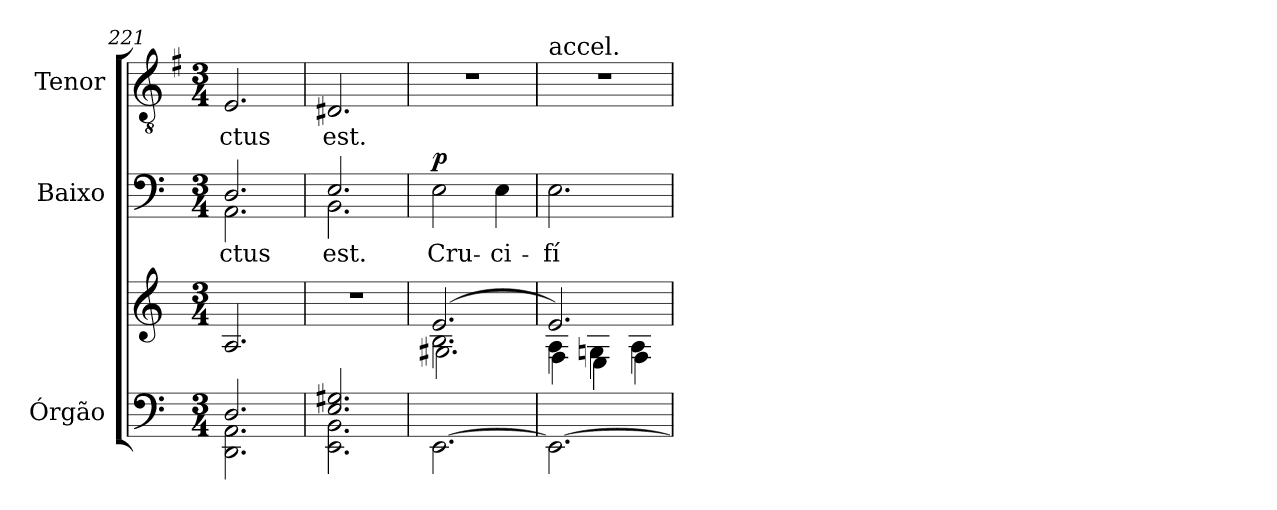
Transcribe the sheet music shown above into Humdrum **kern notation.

**kern	**kern	**kern	**text	**dynam	**kern	**text
*part3	*part3	*part2	*part2	*part2	*part1	*part1
*staff4	*staff3	*staff2	*staff2	*staff2	*staff1	*staff1
*I"Órgão	*	*I"Baixo	*	*	*I"Tenor	*
*I'Órg.	*	*	*	*	*I'Tr.	*
*clefF4	*clefG2	*clefF4	*	*	*clefGv2	*
*	*	*	*	*	*ITrd4c7	*
*k[]	*k[]	*k[]	*	*	*k[]	*
*C:	*C:	*C:	*	*	*C:	*
*M3/4	*M3/4	*M3/4	*	*	*M3/4	*
=221	=221	=221	=221	=221	=221	=221
*^	*	*	*	*	*	*
!	!	!	!	!LO:LY:b:color=#000000	!	!	!
*	*	*	*^	*	*	*	*
!	!	!	!	!	!	!	!	!LO:LY:b:color=#000000
2.Di/	2.DDi\ 2.AAi	2.Ai/	2.Di/	2.AAi\	-ctus	.	2.AAi/	-ctus
=222	=222	=222	=222	=222	=222	=222	=222	=222
!	!	!LO:N:vis=1	!	!	!	!	!	!
!	!	!	!	!	!LO:LY:b:color=#000000	!	!	!
!	!	!	!	!	!	!	!	!LO:LY:b:color=#000000
2.Ei/ 2.G#Xi	2.EEi\ 2.BBi	2.r	2.Ei/	2.BBi\	est.	.	2.GG#Xi/	est.
*v	*v	*	*v	*v	*	*	*	*
=223	=223	=223	=223	=223	=223	=223
*	*^	*	*	*	*	*
*	*	*^	*	*	*	*	*
*^	*	*	*	*^	*	*	*	*
!	!	!	!	!	!	!	!LO:LY:b:color=#000000	!	!LO:N:vis=1	!
*v	*v	*	*	*	*v	*v	*	*	*	*
[<2.EEi\	(2.ei/	2.Bi\	2.G#Xi\	2Ei\	Cru-	p	2.r	.
!	!	!	!	!	!LO:LY:b:color=#000000	!	!	!
.	.	.	.	4Ei\	-ci-	.	.	.
=224	=224	=224	=224	=224	=224	=224	=224	=224
!	!	!	!	!	!	!	!LO:TX:t=accel.	!
!	!	!	!	!	!LO:LY:b:color=#000000	!	!LO:N:vis=1	!
2.EEi\_<	2.ei/)	4Ai\	4Fi\	2.Ei\	-fí-	.	2.r	.
.	.	4Gni\	4Ei\	.	.	.	.	.
.	.	4Ai\	4Fi\	.	.	.	.	.
*	*v	*v	*v	*	*	*	*	*
=	=	=	=	=	=	=
*-	*-	*-	*-	*-	*-	*-
